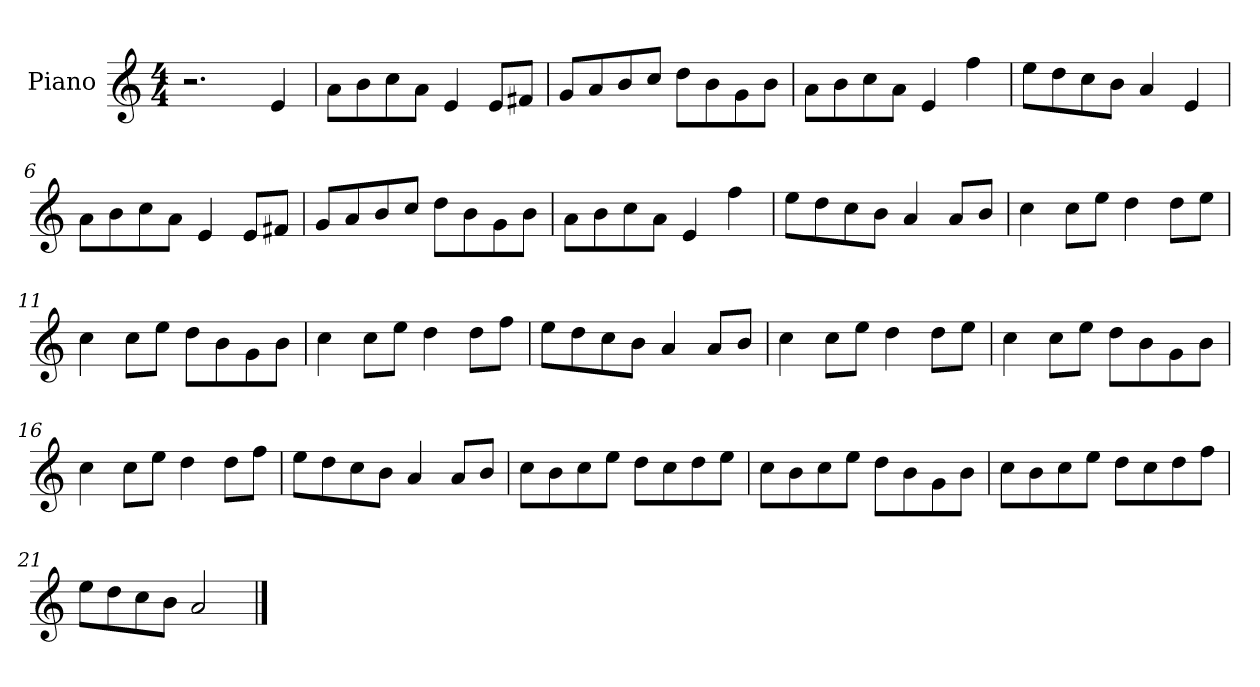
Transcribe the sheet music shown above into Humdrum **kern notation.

**kern
*part1
*staff1
*I"Piano
*I'Pno
*clefG2
*k[]
*M4/4
=1
2.r
4e/
=2
8a\L
8b\
8cc\
8a\J
4e/
8e/L
8f#X/J
=3
8g/L
8a/
8b/
8cc/J
8dd\L
8b\
8g\
8b\J
=4
8a\L
8b\
8cc\
8a\J
4e/
4ff\
=5
8ee\L
8dd\
8cc\
8b\J
4a/
4e/
=6
8a\L
8b\
8cc\
8a\J
4e/
8e/L
8f#X/J
=7
8g/L
8a/
8b/
8cc/J
8dd\L
8b\
8g\
8b\J
=8
8a\L
8b\
8cc\
8a\J
4e/
4ff\
=9
8ee\L
8dd\
8cc\
8b\J
4a/
8a/L
8b/J
=10
4cc\
8cc\L
8ee\J
4dd\
8dd\L
8ee\J
=11
4cc\
8cc\L
8ee\J
8dd\L
8b\
8g\
8b\J
=12
4cc\
8cc\L
8ee\J
4dd\
8dd\L
8ff\J
=13
8ee\L
8dd\
8cc\
8b\J
4a/
8a/L
8b/J
=14
4cc\
8cc\L
8ee\J
4dd\
8dd\L
8ee\J
=15
4cc\
8cc\L
8ee\J
8dd\L
8b\
8g\
8b\J
=16
4cc\
8cc\L
8ee\J
4dd\
8dd\L
8ff\J
=17
8ee\L
8dd\
8cc\
8b\J
4a/
8a/L
8b/J
=18
8cc\L
8b\
8cc\
8ee\J
8dd\L
8cc\
8dd\
8ee\J
=19
8cc\L
8b\
8cc\
8ee\J
8dd\L
8b\
8g\
8b\J
=20
8cc\L
8b\
8cc\
8ee\J
8dd\L
8cc\
8dd\
8ff\J
=21
8ee\L
8dd\
8cc\
8b\J
2a/
==
*-
